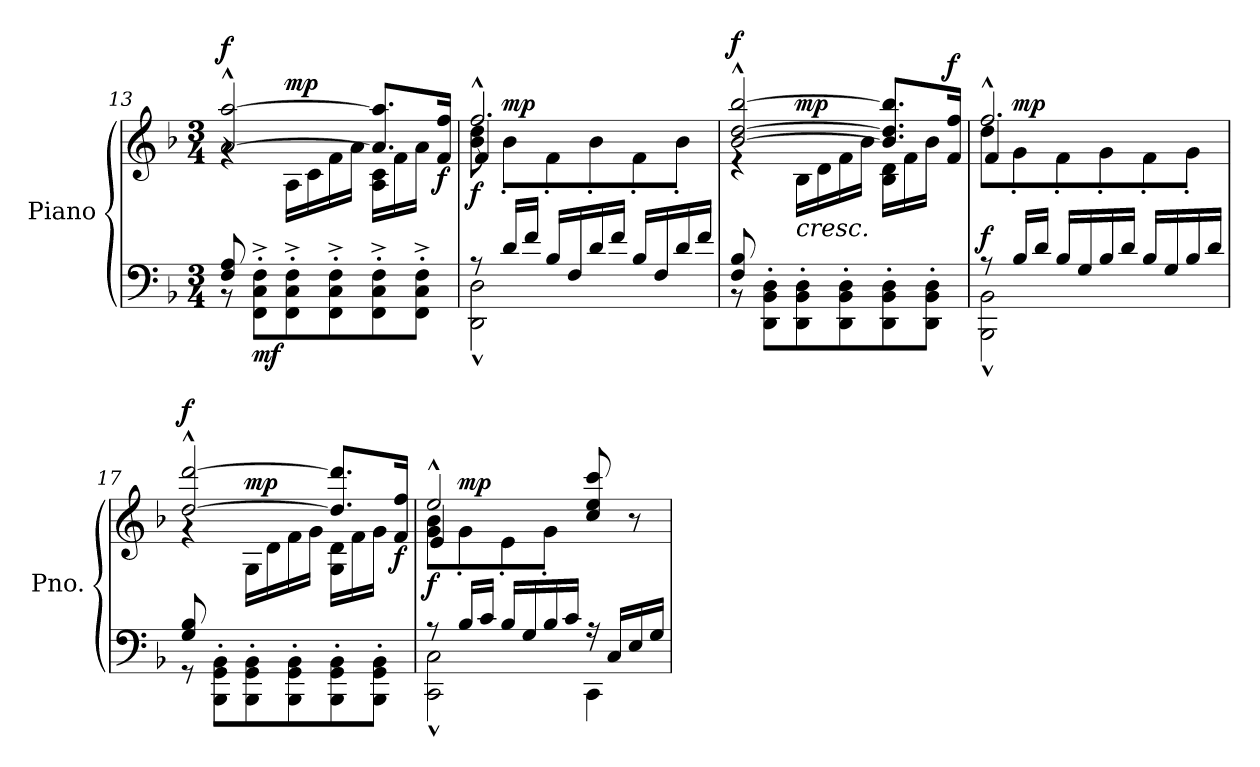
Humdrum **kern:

**kern	**kern	**dynam
*part1	*part1	*part1
*staff2	*staff1	*staff1/2
*I"Piano	*	*
*I'Pno.	*	*
*clefF4	*clefG2	*
*k[b-]	*k[b-]	*
*M3/4	*M3/4	*
=13	=13	=13
*^	*^	*
!	!	!	!	!LO:DY:a
8F/ 8A/	8r	[2a/^^ [2aa/^^	4rg	f
!	!	!	!	!LO:DY:b=2
8rcyy	8FF\'^ 8C\'^ 8F\'^L	.	.	mf
!	!	!	!	!LO:DY:a
2rAyy	8FF\'^ 8C\'^ 8F\'^	.	16A\LL	mp
.	.	.	16c\	.
.	8FF\'^ 8C\'^ 8F\'^	.	16f\	.
.	.	.	16a\JJ	.
.	8FF\'^ 8C\'^ 8F\'^	8.a/] 8.aa/]L	16A\ 16c\LL	.
.	.	.	16f\	.
.	8FF\'^ 8C\'^ 8F\'^J	.	16a\JJ	.
!	!	!	!	!LO:DY:b
.	.	16f/ 16ff/Jk	16reyy	f
=14	=14	=14	=14	=14
*	*	*	*^	*
!	!	!	!	!	!LO:DY:b
8rA	2DD\^^ 2D\^^	2.ff^^/	8b-\ 8dd\	4f/	f
!	!	!	!	!	!LO:DY:a
16d/LL	.	.	8b-'\L	.	mp
16f/JJ	.	.	.	.	.
16B-/LL	.	.	8f'\	2ryy	.
16F/	.	.	.	.	.
16d/	.	.	8b-'\	.	.
16f/JJ	.	.	.	.	.
16B-/LL	4ryy	.	8f'\	.	.
16F/	.	.	.	.	.
16d/	.	.	8b-'\J	.	.
16f/JJ	.	.	.	.	.
*	*	*	*v	*v	*
=15	=15	=15	=15	=15
!	!	!	!	!LO:DY:a
8F/ 8B-/	8r	[2b-/^^ [2dd/^^ [2bb-/^^	4re	f
8rAyy	8DD\' 8BB-\' 8D\'L	.	.	.
!	!	!	!	!LO:HP:b
!	!	!	!	!LO:DY:n=1:a
2rFyy	8DD\' 8BB-\' 8D\'	.	16B-\LL	< mp
.	.	.	16d\	.
.	8DD\' 8BB-\' 8D\'	.	16f\	.
.	.	.	16b-\JJ	.
.	8DD\' 8BB-\' 8D\'	8.b-/] 8.dd/] 8.bb-/]L	16B-\ 16d\LL	.
.	.	.	16f\	.
.	8DD\' 8BB-\' 8D\'J	.	16b-\JJ	.
!	!	!	!	!LO:DY:n=2:a
.	.	16f/ 16ff/Jk	16reyy	f
!!LO:LB:g=z
=16	=16	=16	=16	=16
*	*	*	*^	*
!	!	!	!	!	!LO:DY:a=2
8rA	2BBB-\^^ 2BB-\^^	2.ff^^/	8dd\L	4f/	f
!	!	!	!	!	!LO:DY:a
16B-/LL	.	.	8g'\	.	mp
16d/JJ	.	.	.	.	.
16B-/LL	.	.	8f'\	2ryy	.
16G/	.	.	.	.	.
16B-/	.	.	8g'\	.	.
16d/JJ	.	.	.	.	.
16B-/LL	4ryy	.	8f'\	.	.
16G/	.	.	.	.	.
16B-/	.	.	8g'\J	.	.
16d/JJ	.	.	.	.	.
*	*	*	*v	*v	*
=17	=17	=17	=17	=17
!	!	!	!	!LO:DY:a
8G/ 8B-/	8r	[2dd/^^ [2ddd/^^	4rg	f
8rcyy	8BBB-\' 8GG\' 8BB-\'L	.	.	.
!	!	!	!	!LO:DY:a
2rAyy	8BBB-\' 8GG\' 8BB-\'	.	16G\LL	mp
.	.	.	16d\	.
.	8BBB-\' 8GG\' 8BB-\'	.	16f\	.
.	.	.	16g\JJ	.
.	8BBB-\' 8GG\' 8BB-\'	8.dd/] 8.ddd/]L	16G\ 16d\LL	.
.	.	.	16f\	.
.	8BBB-\' 8GG\' 8BB-\'J	.	16g\JJ	.
!	!	!	!	!LO:DY:b
.	.	16f/ 16ff/Jk	16reyy	f
*v	*v	*	*	*
*	*v	*v	*
.	.	[
=18	=18	=18
*^	*^	*
*	*	*	*^	*
!	!	!	!	!	!LO:DY:b
8rA	2CC\^^ 2C\^^	2ee^^/	8g\ 8b-\L	4e/	f
!	!	!	!	!	!LO:DY:a
16B-/LL	.	.	8g'\	.	mp
16c/JJ	.	.	.	.	.
16B-/LL	.	.	8e'\	2ryy	.
16G/	.	.	.	.	.
16B-/	.	.	8g'\J	.	.
16c/JJ	.	.	.	.	.
!	!	!	!	!	!LO:DY:b=2
!	!	!	!	!	!LO:DY:n=1:a
16r	4CC\	8cc/ 8ee/ 8ccc/	4ryy	.	mf f
16C/LL	.	.	.	.	.
16E/	.	8r	.	.	.
16G/JJ	.	.	.	.	.
*v	*v	*	*	*	*
*	*v	*v	*v	*
=	=	=
*-	*-	*-
